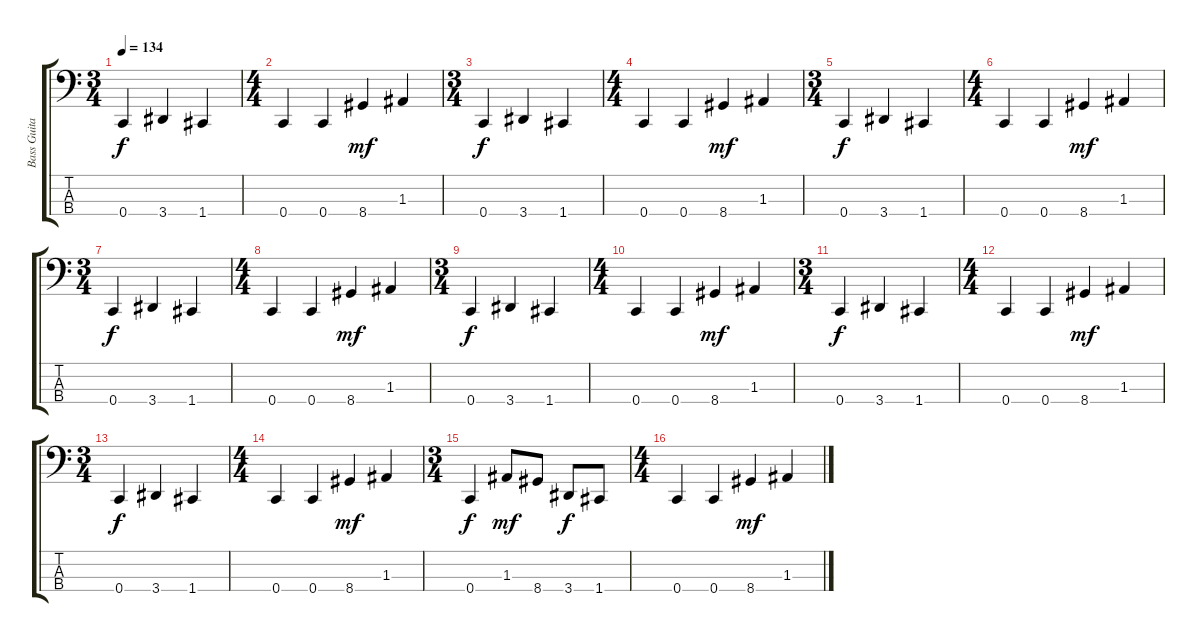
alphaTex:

\track ("Bass Guitar" "Bass Guita") {instrument electricguitarclean}
\staff {score tabs}
\tuning (G2 D2 A1 C1) {hide}
\ts (3 4)
\tempo 134
\clef f4
\ks c
0.4.4{dy f} 3.4.4 1.4.4 |
\ts (4 4)
0.4.4 0.4.4 8.4.4{dy mf} 1.3.4 |
\ts (3 4)
0.4.4{dy f} 3.4.4 1.4.4 |
\ts (4 4)
0.4.4 0.4.4 8.4.4{dy mf} 1.3.4 |
\ts (3 4)
0.4.4{dy f} 3.4.4 1.4.4 |
\ts (4 4)
0.4.4 0.4.4 8.4.4{dy mf} 1.3.4 |
\ts (3 4)
0.4.4{dy f} 3.4.4 1.4.4 |
\ts (4 4)
0.4.4 0.4.4 8.4.4{dy mf} 1.3.4 |
\ts (3 4)
0.4.4{dy f} 3.4.4 1.4.4 |
\ts (4 4)
0.4.4 0.4.4 8.4.4{dy mf} 1.3.4 |
\ts (3 4)
0.4.4{dy f} 3.4.4 1.4.4 |
\ts (4 4)
0.4.4 0.4.4 8.4.4{dy mf} 1.3.4 |
\ts (3 4)
0.4.4{dy f} 3.4.4 1.4.4 |
\ts (4 4)
0.4.4 0.4.4 8.4.4{dy mf} 1.3.4 |
\ts (3 4)
0.4.4{dy f} 1.3.8{dy mf} 8.4.8 3.4.8{dy f} 1.4.8 |
\ts (4 4)
0.4.4 0.4.4 8.4.4{dy mf} 1.3.4
